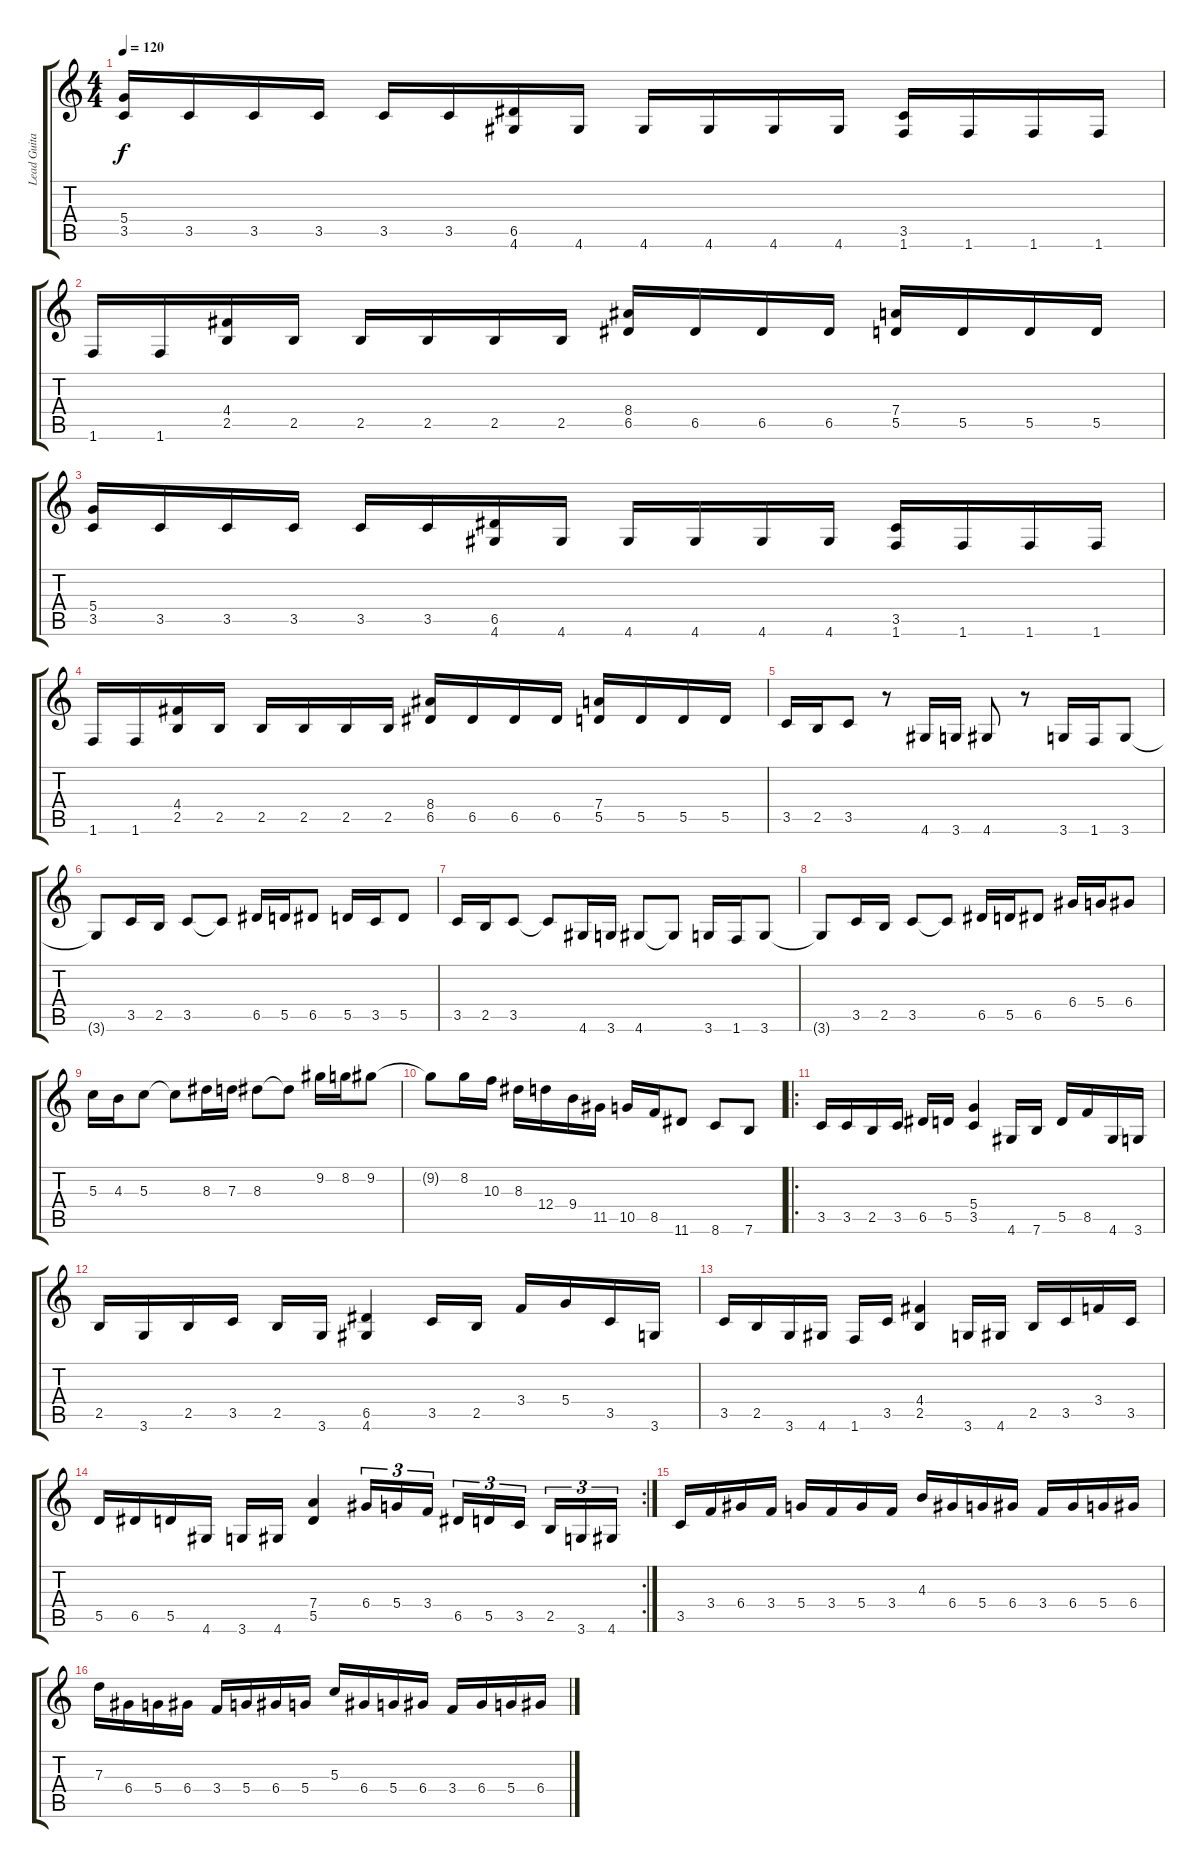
\track ("Lead Guitar" "Lead Guita") {instrument distortionguitar}
\staff {score tabs}
\tuning (E4 B3 G3 D3 A2 E2) {hide}
\ts (4 4)
\tempo 120
\clef g2
\ks c
(5.4 3.5).16{dy f} 3.5.16 3.5.16 3.5.16 3.5.16 3.5.16 (6.5 4.6).16 4.6.16 4.6.16 4.6.16 4.6.16 4.6.16 (3.5 1.6).16 1.6.16 1.6.16 1.6.16 |
1.6.16 1.6.16 (4.4 2.5).16 2.5.16 2.5.16 2.5.16 2.5.16 2.5.16 (8.4 6.5).16 6.5.16 6.5.16 6.5.16 (7.4 5.5).16 5.5.16 5.5.16 5.5.16 |
(5.4 3.5).16 3.5.16 3.5.16 3.5.16 3.5.16 3.5.16 (6.5 4.6).16 4.6.16 4.6.16 4.6.16 4.6.16 4.6.16 (3.5 1.6).16 1.6.16 1.6.16 1.6.16 |
1.6.16 1.6.16 (4.4 2.5).16 2.5.16 2.5.16 2.5.16 2.5.16 2.5.16 (8.4 6.5).16 6.5.16 6.5.16 6.5.16 (7.4 5.5).16 5.5.16 5.5.16 5.5.16 |
3.5.16 2.5.16 3.5.8 r.8 4.6.16 3.6.16 4.6.8 r.8 3.6.16 1.6.16 3.6.8 |
3.6{t}.8 3.5.16 2.5.16 3.5.8 3.5{t}.8 6.5.16 5.5.16 6.5.8 5.5.16 3.5.16 5.5.8 |
3.5.16 2.5.16 3.5.8 3.5{t}.8 4.6.16 3.6.16 4.6.8 4.6{t}.8 3.6.16 1.6.16 3.6.8 |
3.6{t}.8 3.5.16 2.5.16 3.5.8 3.5{t}.8 6.5.16 5.5.16 6.5.8 6.4.16 5.4.16 6.4.8 |
5.3.16 4.3.16 5.3.8 5.3{t}.8 8.3.16 7.3.16 8.3.8 8.3{t}.8 9.2.16 8.2.16 9.2.8 |
9.2{t}.8 8.2.16 10.3.16 8.3.16 12.4.16 9.4.16 11.5.16 10.5.16 8.5.16 11.6.8 8.6.8 7.6.8 |
\ro
3.5.16 3.5.16 2.5.16 3.5.16 6.5.16 5.5.16 (5.4 3.5).4 4.6.16 7.6.16 5.5.16 8.5.16 4.6.16 3.6.16 |
2.5.16 3.6.16 2.5.16 3.5.16 2.5.16 3.6.16 (6.5 4.6).4 3.5.16 2.5.16 3.4.16 5.4.16 3.5.16 3.6.16 |
3.5.16 2.5.16 3.6.16 4.6.16 1.6.16 3.5.16 (4.4 2.5).4 3.6.16 4.6.16 2.5.16 3.5.16 3.4.16 3.5.16 |
\rc 2
5.5.16 6.5.16 5.5.16 4.6.16 3.6.16 4.6.16 (7.4 5.5).4 6.4.16{tu (3 2)} 5.4.16{tu (3 2)} 3.4.16{tu (3 2)} 6.5.16{tu (3 2)} 5.5.16{tu (3 2)} 3.5.16{tu (3 2)} 2.5.16{tu (3 2)} 3.6.16{tu (3 2)} 4.6.16{tu (3 2)} |
3.5.16 3.4.16 6.4.16 3.4.16 5.4.16 3.4.16 5.4.16 3.4.16 4.3.16 6.4.16 5.4.16 6.4.16 3.4.16 6.4.16 5.4.16 6.4.16 |
7.3.16 6.4.16 5.4.16 6.4.16 3.4.16 5.4.16 6.4.16 5.4.16 5.3.16 6.4.16 5.4.16 6.4.16 3.4.16 6.4.16 5.4.16 6.4.16
